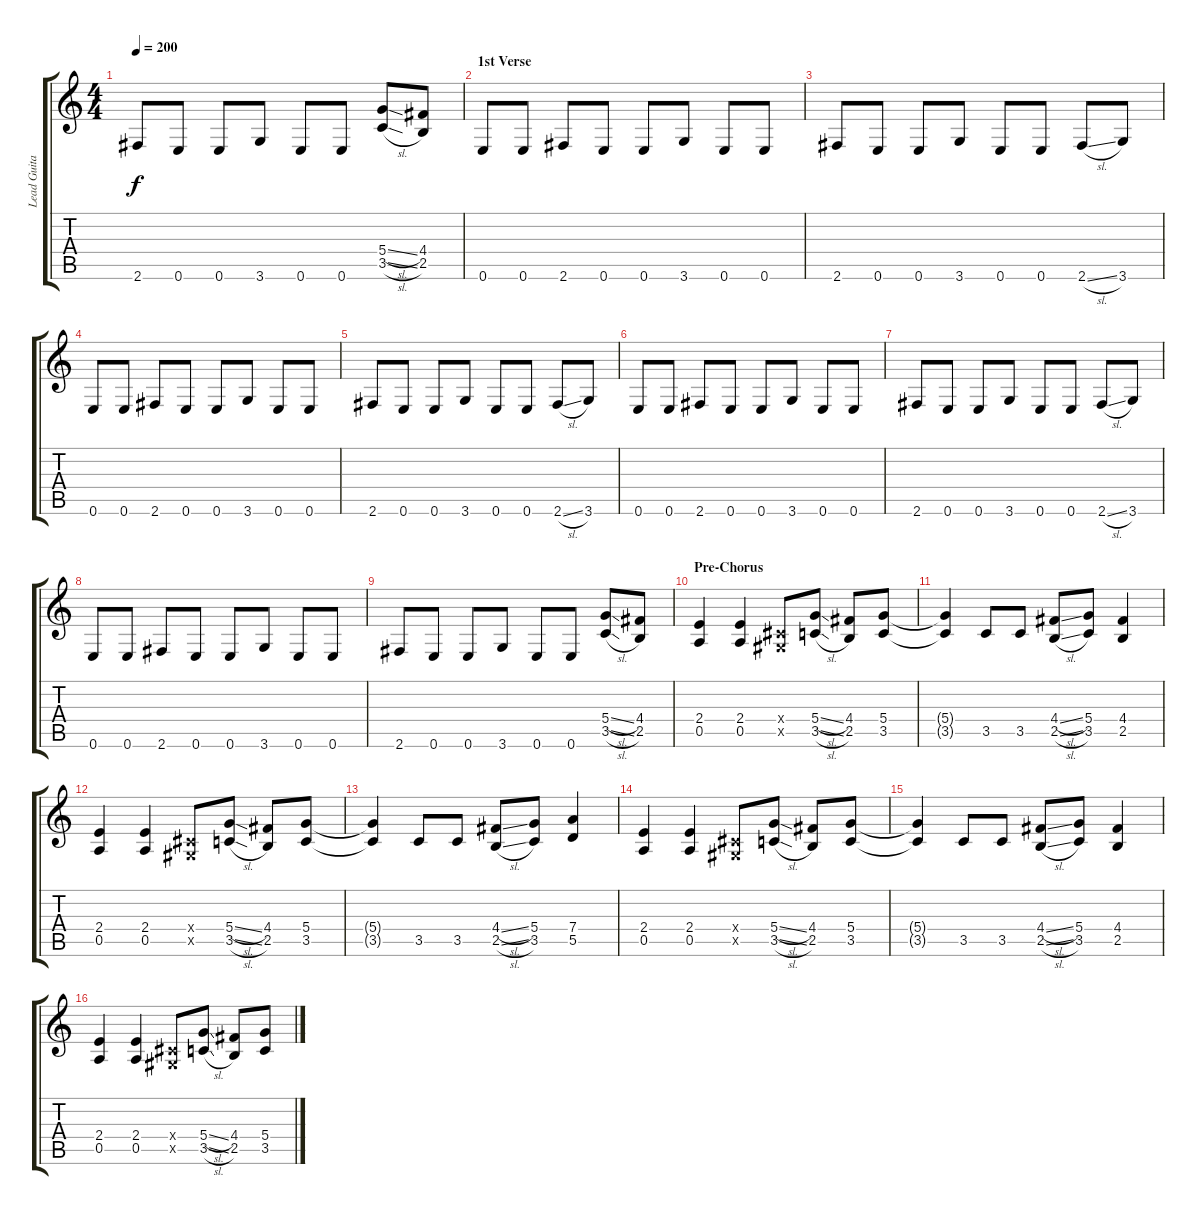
\track ("Lead Guitar" "Lead Guita") {instrument distortionguitar}
\staff {score tabs}
\tuning (E4 B3 G3 D3 A2 E2) {hide}
\ts (4 4)
\tempo 200
\clef g2
\ks c
2.6.8{dy f} 0.6.8 0.6.8 3.6.8 0.6.8 0.6.8 (5.4{sl} 3.5{sl}).8 (4.4 2.5).8 |
\section ("" "1st Verse")
0.6.8 0.6.8 2.6.8 0.6.8 0.6.8 3.6.8 0.6.8 0.6.8 |
2.6.8 0.6.8 0.6.8 3.6.8 0.6.8 0.6.8 2.6{sl}.8 3.6.8 |
0.6.8 0.6.8 2.6.8 0.6.8 0.6.8 3.6.8 0.6.8 0.6.8 |
2.6.8 0.6.8 0.6.8 3.6.8 0.6.8 0.6.8 2.6{sl}.8 3.6.8 |
0.6.8 0.6.8 2.6.8 0.6.8 0.6.8 3.6.8 0.6.8 0.6.8 |
2.6.8 0.6.8 0.6.8 3.6.8 0.6.8 0.6.8 2.6{sl}.8 3.6.8 |
0.6.8 0.6.8 2.6.8 0.6.8 0.6.8 3.6.8 0.6.8 0.6.8 |
2.6.8 0.6.8 0.6.8 3.6.8 0.6.8 0.6.8 (5.4{sl} 3.5{sl}).8 (4.4 2.5).8 |
\section ("" "Pre-Chorus")
(2.4 0.5).4 (2.4 0.5).4 (-1.4{x} -1.5{x}).8 (5.4{sl} 3.5{sl}).8 (4.4 2.5).8 (5.4 3.5).8 |
(5.4{t} 3.5{t}).4 3.5.8 3.5.8 (4.4{sl} 2.5{sl}).8 (5.4 3.5).8 (4.4 2.5).4 |
(2.4 0.5).4 (2.4 0.5).4 (-1.4{x} -1.5{x}).8 (5.4{sl} 3.5{sl}).8 (4.4 2.5).8 (5.4 3.5).8 |
(5.4{t} 3.5{t}).4 3.5.8 3.5.8 (4.4{sl} 2.5{sl}).8 (5.4 3.5).8 (7.4 5.5).4 |
(2.4 0.5).4 (2.4 0.5).4 (-1.4{x} -1.5{x}).8 (5.4{sl} 3.5{sl}).8 (4.4 2.5).8 (5.4 3.5).8 |
(5.4{t} 3.5{t}).4 3.5.8 3.5.8 (4.4{sl} 2.5{sl}).8 (5.4 3.5).8 (4.4 2.5).4 |
(2.4 0.5).4 (2.4 0.5).4 (-1.4{x} -1.5{x}).8 (5.4{sl} 3.5{sl}).8 (4.4 2.5).8 (5.4 3.5).8
